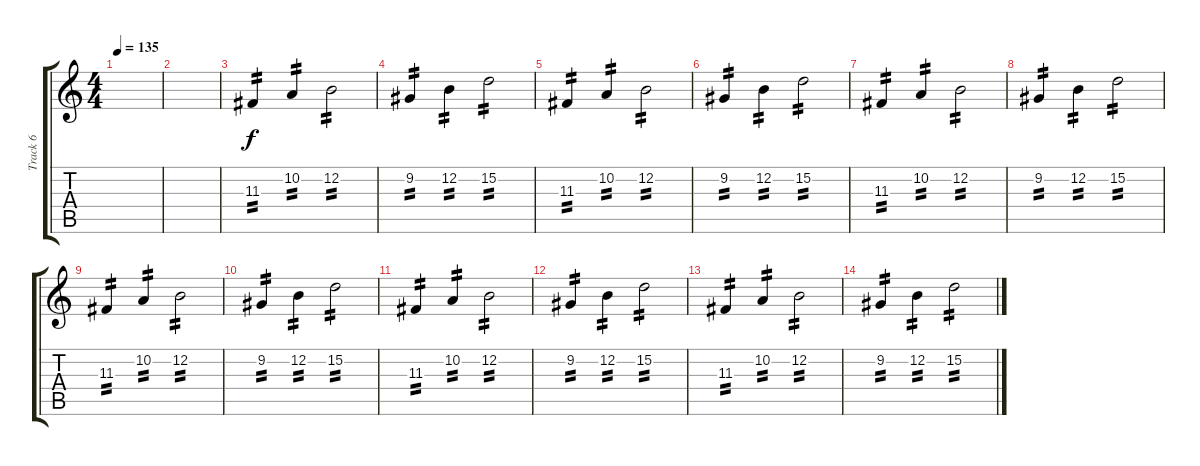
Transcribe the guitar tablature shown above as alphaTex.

\track ("Track 6" "Track 6") {instrument drawbarorgan}
\staff {score tabs}
\tuning (E4 B3 G3 D3 A2 E2) {hide}
\ts (4 4)
\tempo 135
\clef g2
\ks c
|
|
11.3.4{tp 2} 10.2.4{tp 2} 12.2.2{tp 2} |
9.2.4{tp 2} 12.2.4{tp 2} 15.2.2{tp 2} |
11.3.4{tp 2} 10.2.4{tp 2} 12.2.2{tp 2} |
9.2.4{tp 2} 12.2.4{tp 2} 15.2.2{tp 2} |
11.3.4{tp 2} 10.2.4{tp 2} 12.2.2{tp 2} |
9.2.4{tp 2} 12.2.4{tp 2} 15.2.2{tp 2} |
11.3.4{tp 2} 10.2.4{tp 2} 12.2.2{tp 2} |
9.2.4{tp 2} 12.2.4{tp 2} 15.2.2{tp 2} |
11.3.4{tp 2} 10.2.4{tp 2} 12.2.2{tp 2} |
9.2.4{tp 2} 12.2.4{tp 2} 15.2.2{tp 2} |
11.3.4{tp 2} 10.2.4{tp 2} 12.2.2{tp 2} |
9.2.4{tp 2} 12.2.4{tp 2} 15.2.2{tp 2}
